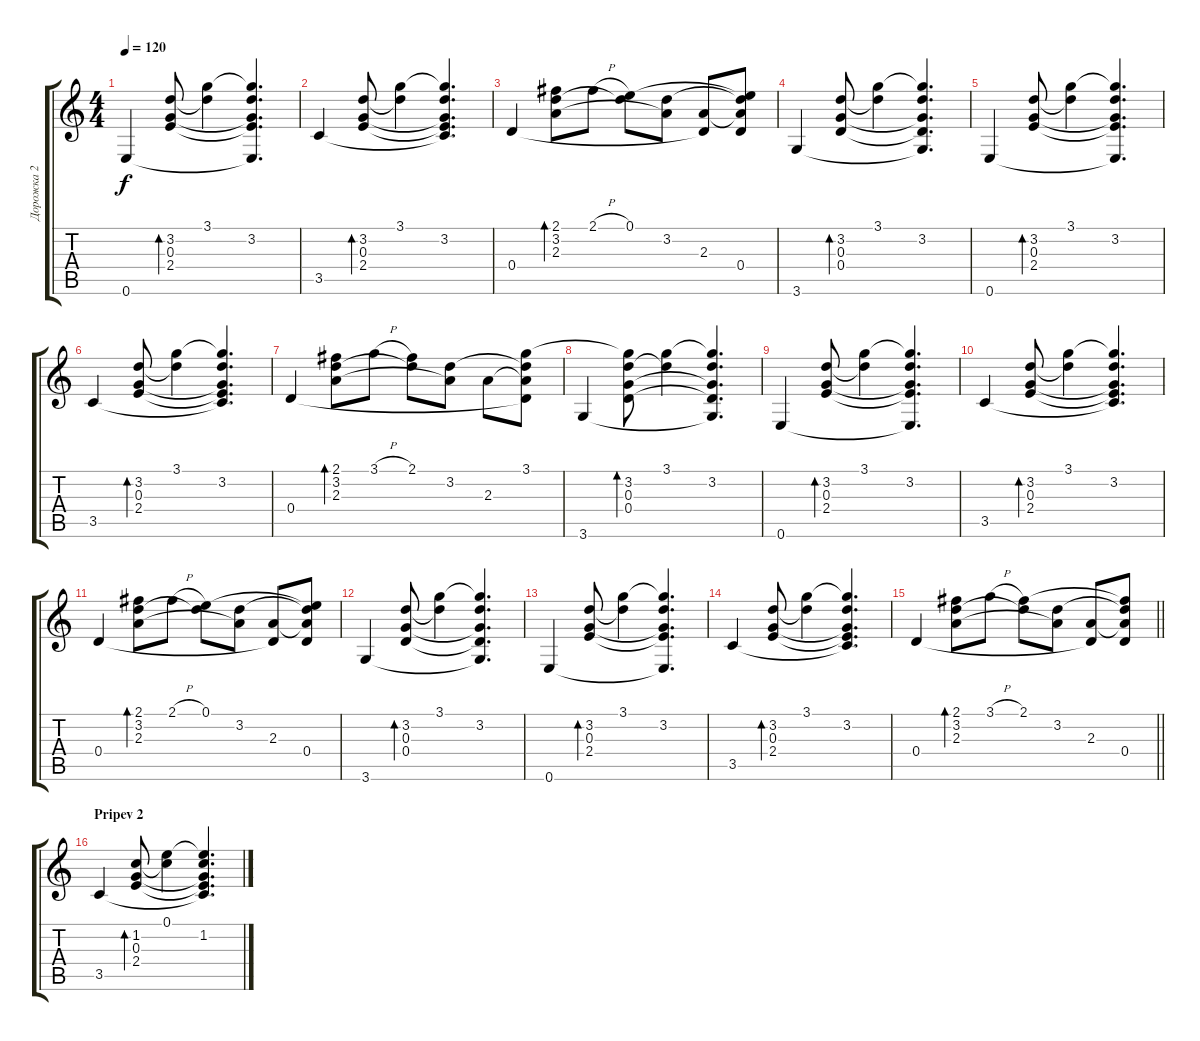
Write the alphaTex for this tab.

\track ("Дорожка 2" "Дорожка 2") {instrument acousticguitarsteel}
\staff {score tabs}
\tuning (E4 B3 G3 D3 A2 E2) {hide}
\ts (4 4)
\tempo 120
\clef g2
\ks c
0.6.4{dy f} (3.2 0.3 2.4).8{bd 60} (3.1 3.2{t}).4 (3.1{t} 3.2 0.3{t} 2.4{t} 0.6{t}).4{d} |
3.5.4 (3.2 0.3 2.4).8{bd 60} (3.1 3.2{t}).4 (3.1{t} 3.2 0.3{t} 2.4{t} 3.5{t}).4{d} |
0.4.4 (2.1 3.2 2.3).8{bd 60} 2.1{h}.8 (0.1 3.2{t}).8 (3.2 2.3{t}).8 (2.3 0.4{t}).8 (0.1{t} 3.2{t} 2.3{t} 0.4).8 |
3.6.4 (3.2 0.3 0.4).8{bd 60} (3.1 3.2{t}).4 (3.1{t} 3.2 0.3{t} 0.4{t} 3.6{t}).4{d} |
0.6.4 (3.2 0.3 2.4).8{bd 60} (3.1 3.2{t}).4 (3.1{t} 3.2 0.3{t} 2.4{t} 0.6{t}).4{d} |
3.5.4 (3.2 0.3 2.4).8{bd 60} (3.1 3.2{t}).4 (3.1{t} 3.2 0.3{t} 2.4{t} 3.5{t}).4{d} |
0.4.4 (2.1 3.2 2.3).8{bd 60} 3.1{h}.8 (2.1 3.2{t}).8 (3.2 2.3{t}).8 2.3.8 (3.1 3.2{t} 2.3{t} 0.4{t}).8 |
3.6.4 (3.1{t} 3.2 0.3 0.4).8{bd 60} (3.1 3.2{t}).4 (3.1{t} 3.2 0.3{t} 0.4{t} 3.6{t}).4{d} |
0.6.4 (3.2 0.3 2.4).8{bd 60} (3.1 3.2{t}).4 (3.1{t} 3.2 0.3{t} 2.4{t} 0.6{t}).4{d} |
3.5.4 (3.2 0.3 2.4).8{bd 60} (3.1 3.2{t}).4 (3.1{t} 3.2 0.3{t} 2.4{t} 3.5{t}).4{d} |
0.4.4 (2.1 3.2 2.3).8{bd 60} 2.1{h}.8 (0.1 3.2{t}).8 (3.2 2.3{t}).8 (2.3 0.4{t}).8 (0.1{t} 3.2{t} 2.3{t} 0.4).8 |
3.6.4 (3.2 0.3 0.4).8{bd 60} (3.1 3.2{t}).4 (3.1{t} 3.2 0.3{t} 0.4{t} 3.6{t}).4{d} |
0.6.4 (3.2 0.3 2.4).8{bd 60} (3.1 3.2{t}).4 (3.1{t} 3.2 0.3{t} 2.4{t} 0.6{t}).4{d} |
3.5.4 (3.2 0.3 2.4).8{bd 60} (3.1 3.2{t}).4 (3.1{t} 3.2 0.3{t} 2.4{t} 3.5{t}).4{d} |
\barLineRight lightlight
0.4.4 (2.1 3.2 2.3).8{bd 60} 3.1{h}.8 (2.1 3.2{t}).8 (3.2 2.3{t}).8 (2.3 0.4{t}).8 (2.1{t} 3.2{t} 2.3{t} 0.4).8 |
\section ("" "Pripev 2")
3.5.4 (1.2 0.3 2.4).8{bd 60} (0.1 1.2{t}).4 (0.1{t} 1.2 0.3{t} 2.4{t} 3.5{t}).4{d}
